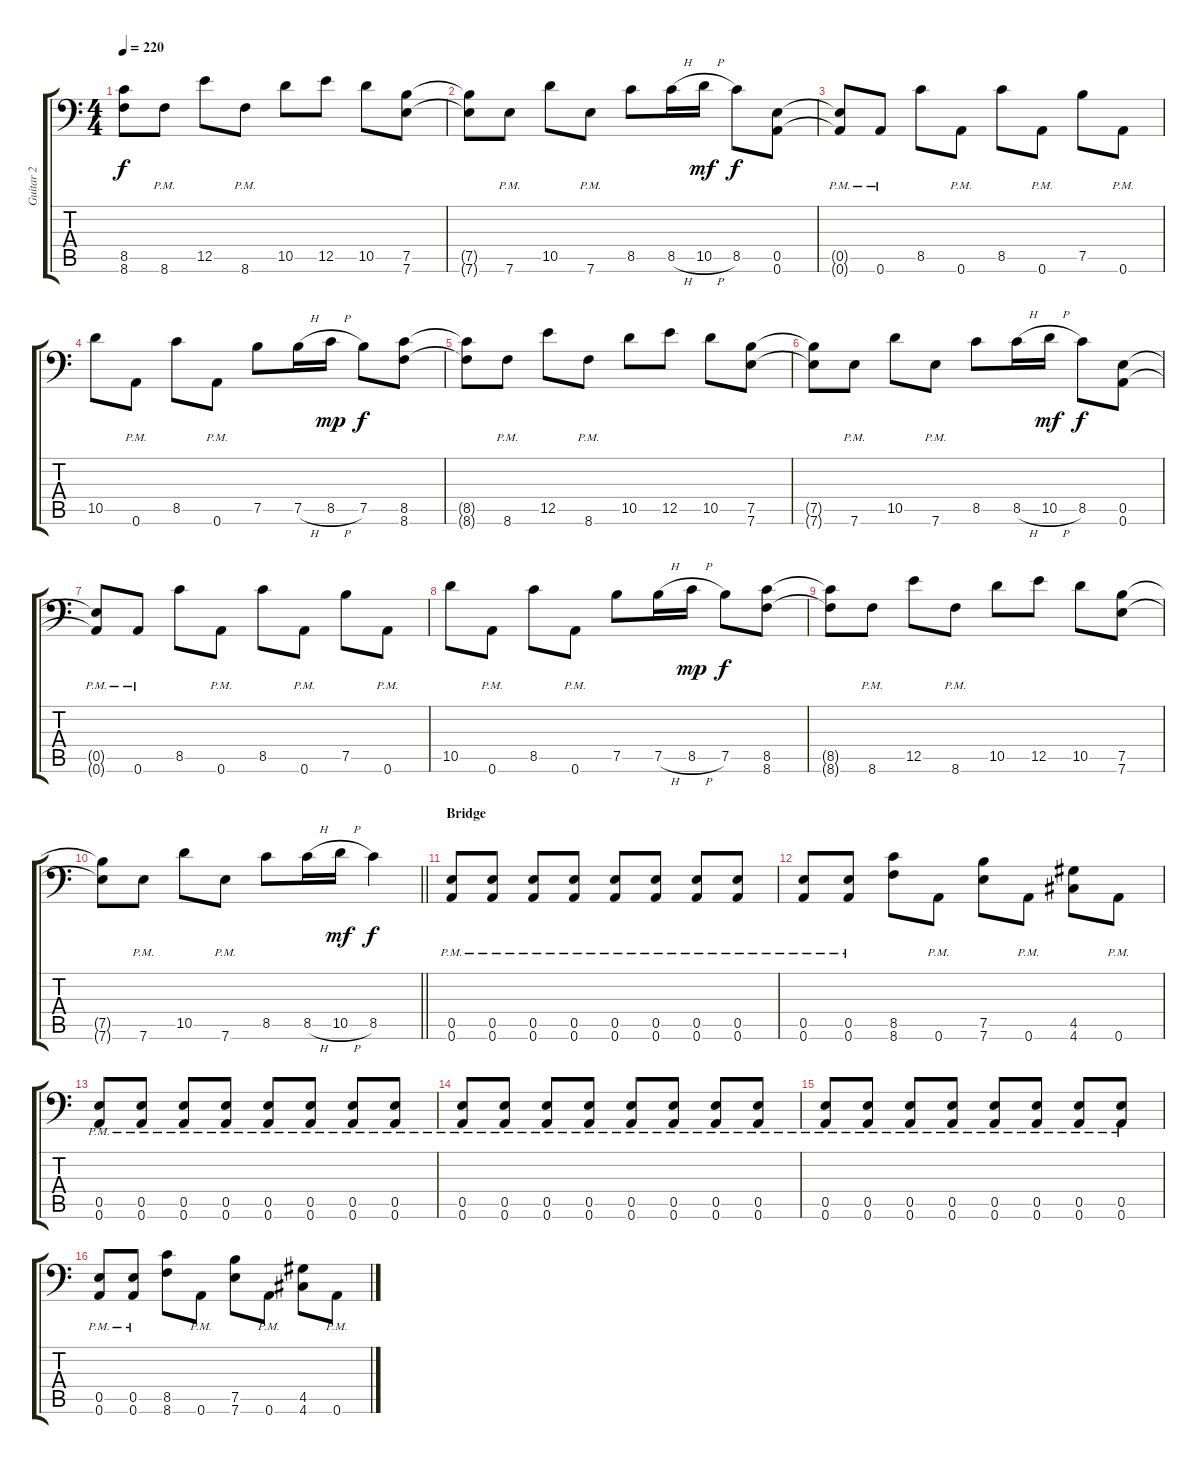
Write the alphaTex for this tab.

\track ("Guitar 2" "Guitar 2") {instrument distortionguitar}
\staff {score tabs}
\tuning (B3 Gb3 D3 A2 E2 A1) {hide}
\ts (4 4)
\tempo 220
\clef f4
\ks c
(8.5{t} 8.6{t}).8{dy f} 8.6{pm}.8 12.5.8 8.6{pm}.8 10.5.8 12.5.8 10.5.8 (7.5 7.6).8 |
(7.5{t} 7.6{t}).8 7.6{pm}.8 10.5.8 7.6{pm}.8 8.5.8 8.5{h}.16 10.5{h}.16{dy mf} 8.5.8{dy f} (0.5 0.6).8 |
(0.5{t} 0.6{pm t}).8 0.6{pm}.8 8.5.8 0.6{pm}.8 8.5.8 0.6{pm}.8 7.5.8 0.6{pm}.8 |
10.5.8 0.6{pm}.8 8.5.8 0.6{pm}.8 7.5.8 7.5{h}.16 8.5{h}.16{dy mp} 7.5.8{dy f} (8.5 8.6).8 |
(8.5{t} 8.6{t}).8 8.6{pm}.8 12.5.8 8.6{pm}.8 10.5.8 12.5.8 10.5.8 (7.5 7.6).8 |
(7.5{t} 7.6{t}).8 7.6{pm}.8 10.5.8 7.6{pm}.8 8.5.8 8.5{h}.16 10.5{h}.16{dy mf} 8.5.8{dy f} (0.5 0.6).8 |
(0.5{t} 0.6{pm t}).8 0.6{pm}.8 8.5.8 0.6{pm}.8 8.5.8 0.6{pm}.8 7.5.8 0.6{pm}.8 |
10.5.8 0.6{pm}.8 8.5.8 0.6{pm}.8 7.5.8 7.5{h}.16 8.5{h}.16{dy mp} 7.5.8{dy f} (8.5 8.6).8 |
(8.5{t} 8.6{t}).8 8.6{pm}.8 12.5.8 8.6{pm}.8 10.5.8 12.5.8 10.5.8 (7.5 7.6).8 |
\barLineRight lightlight
(7.5{t} 7.6{t}).8 7.6{pm}.8 10.5.8 7.6{pm}.8 8.5.8 8.5{h}.16 10.5{h}.16{dy mf} 8.5.4{dy f} |
\section ("" "Bridge")
(0.5{pm} 0.6{pm}).8 (0.5{pm} 0.6{pm}).8 (0.5{pm} 0.6{pm}).8 (0.5{pm} 0.6{pm}).8 (0.5{pm} 0.6{pm}).8 (0.5{pm} 0.6{pm}).8 (0.5{pm} 0.6{pm}).8 (0.5{pm} 0.6{pm}).8 |
(0.5{pm} 0.6{pm}).8 (0.5{pm} 0.6{pm}).8 (8.5 8.6).8 0.6{pm}.8 (7.5 7.6).8 0.6{pm}.8 (4.5 4.6).8 0.6{pm}.8 |
(0.5{pm} 0.6{pm}).8 (0.5{pm} 0.6{pm}).8 (0.5{pm} 0.6{pm}).8 (0.5{pm} 0.6{pm}).8 (0.5{pm} 0.6{pm}).8 (0.5{pm} 0.6{pm}).8 (0.5{pm} 0.6{pm}).8 (0.5{pm} 0.6{pm}).8 |
(0.5{pm} 0.6{pm}).8 (0.5{pm} 0.6{pm}).8 (0.5{pm} 0.6{pm}).8 (0.5{pm} 0.6{pm}).8 (0.5{pm} 0.6{pm}).8 (0.5{pm} 0.6{pm}).8 (0.5{pm} 0.6{pm}).8 (0.5{pm} 0.6{pm}).8 |
(0.5{pm} 0.6{pm}).8 (0.5{pm} 0.6{pm}).8 (0.5{pm} 0.6{pm}).8 (0.5{pm} 0.6{pm}).8 (0.5{pm} 0.6{pm}).8 (0.5{pm} 0.6{pm}).8 (0.5{pm} 0.6{pm}).8 (0.5{pm} 0.6{pm}).8 |
(0.5{pm} 0.6{pm}).8 (0.5{pm} 0.6{pm}).8 (8.5 8.6).8 0.6{pm}.8 (7.5 7.6).8 0.6{pm}.8 (4.5 4.6).8 0.6{pm}.8
